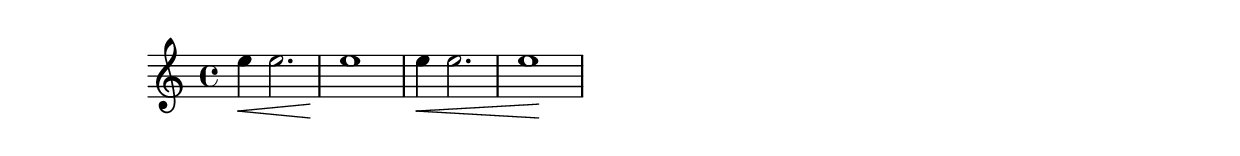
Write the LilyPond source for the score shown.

%% Do not edit this file; it is auto-generated from input/new
%% This file is in the public domain.
\version "2.11.61"
\header {
  texidoces = "
Si la nota que da fin a un regulador cae sobre la primera parte de
un compás, el regulador se detiene en la línea divisoria
inmediatamente precedente.  Se puede controlar este comportamiento
sobreescribiendo la propiedad @code{to-barline}.

"
  doctitlees = "Establecer el comportamiento de los reguladores en las barras de compás"

  lsrtags = "expressive-marks"
  texidoc = "If the note which ends a hairpin falls on a downbeat,
the hairpin stops at the bar line immediately preceding.  This behavior
can be controlled by overriding the @code{to-barline} property.
"
  doctitle = "Setting hairpin behavior at bar lines"
} % begin verbatim

\relative c'' {
  e4\< e2.
  e1\!
  \override Hairpin #'to-barline = ##f
  e4\< e2.
  e1\!
}
